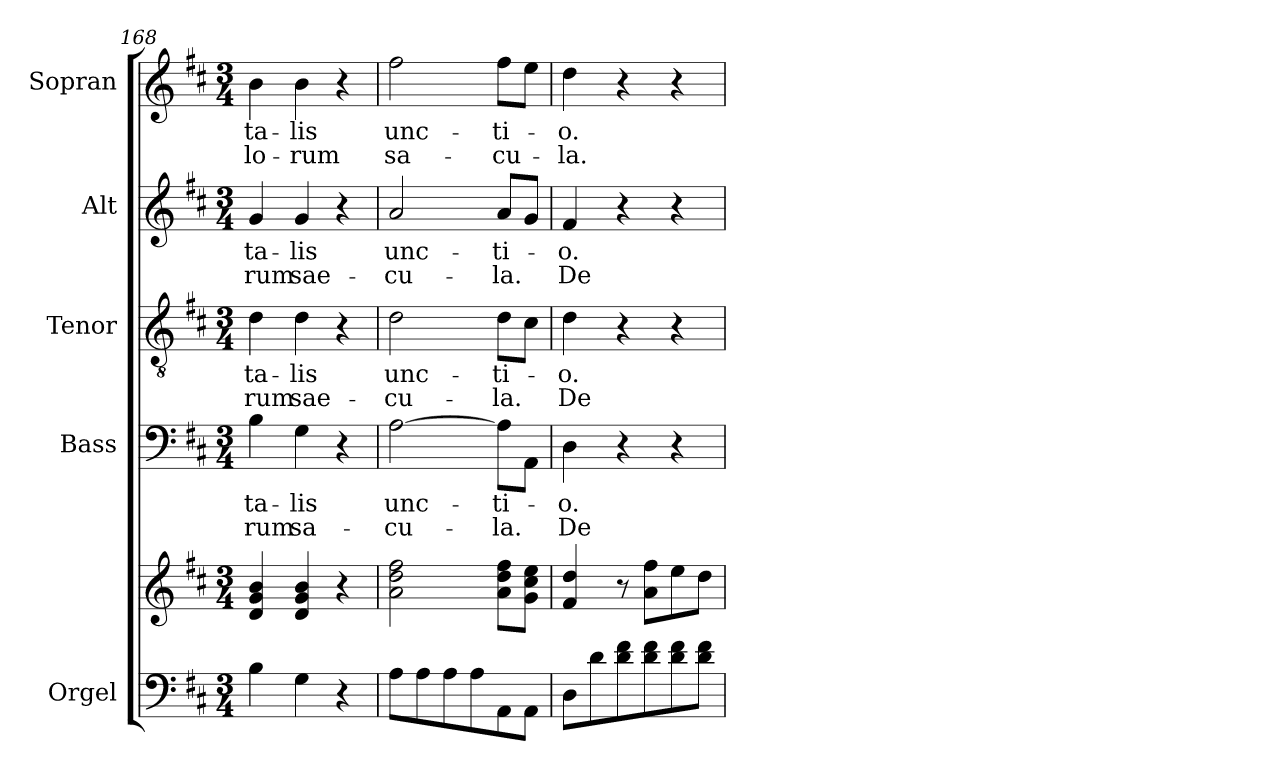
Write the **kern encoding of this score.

**kern	**kern	**kern	**text	**text	**kern	**text	**text	**kern	**text	**text	**kern	**text	**text
*part5	*part5	*part4	*part4	*part4	*part3	*part3	*part3	*part2	*part2	*part2	*part1	*part1	*part1
*staff6	*staff5	*staff4	*staff4	*staff4	*staff3	*staff3	*staff3	*staff2	*staff2	*staff2	*staff1	*staff1	*staff1
*I"Orgel	*	*I"Bass	*	*	*I"Tenor	*	*	*I"Alt	*	*	*I"Sopran	*	*
*I'Org.	*	*I'B.	*	*	*I'T.	*	*	*I'A.	*	*	*I'S.	*	*
*clefF4	*clefG2	*clefF4	*	*	*clefGv2	*	*	*clefG2	*	*	*clefG2	*	*
*k[f#c#]	*k[f#c#]	*k[f#c#]	*	*	*k[f#c#]	*	*	*k[f#c#]	*	*	*k[f#c#]	*	*
*D:	*D:	*D:	*	*	*D:	*	*	*D:	*	*	*D:	*	*
*M3/4	*M3/4	*M3/4	*	*	*M3/4	*	*	*M3/4	*	*	*M3/4	*	*
=168	=168	=168	=168	=168	=168	=168	=168	=168	=168	=168	=168	=168	=168
!	!	!	!LO:LY:b	!LO:LY:b	!	!LO:LY:b	!LO:LY:b	!	!LO:LY:b	!LO:LY:b	!	!LO:LY:b	!LO:LY:b
4B\	4d/ 4g/ 4b/	4B\	-ta-	-rum	4d\	-ta-	-rum	4g/	-ta-	-rum	4b\	-ta-	-lo-
!	!	!	!LO:LY:b	!LO:LY:b	!	!LO:LY:b	!LO:LY:b	!	!LO:LY:b	!LO:LY:b	!	!LO:LY:b	!LO:LY:b
4G\	4d/ 4g/ 4b/	4G\	-lis	sa-	4d\	-lis	sae-	4g/	-lis	sae-	4b\	-lis	-rum
4r	4r	4r	.	.	4r	.	.	4r	.	.	4r	.	.
=169	=169	=169	=169	=169	=169	=169	=169	=169	=169	=169	=169	=169	=169
!	!	!	!LO:LY:b	!LO:LY:b	!	!LO:LY:b	!LO:LY:b	!	!LO:LY:b	!LO:LY:b	!	!LO:LY:b	!LO:LY:b
8A\L	2a\ 2dd\ 2ff#\	[2A\	unc-	-cu-	2d\	unc-	-cu-	2a/	unc-	-cu-	2ff#\	unc-	sa-
8A\	.	.	.	.	.	.	.	.	.	.	.	.	.
8A\	.	.	.	.	.	.	.	.	.	.	.	.	.
8A\	.	.	.	.	.	.	.	.	.	.	.	.	.
!	!	!	!LO:LY:b	!LO:LY:b	!	!LO:LY:b	!LO:LY:b	!	!LO:LY:b	!LO:LY:b	!	!LO:LY:b	!LO:LY:b
8AA\	8a\ 8dd\ 8ff#\L	8A\L]	-ti-	-la.	8d\L	-ti-	-la.	8a/L	-ti-	-la.	8ff#\L	-ti-	-cu-
8AA\J	8g\ 8cc#\ 8ee\J	8AA\J	.	.	8c#\J	.	.	8g/J	.	.	8ee\J	.	.
=170	=170	=170	=170	=170	=170	=170	=170	=170	=170	=170	=170	=170	=170
!	!	!	!LO:LY:b	!LO:LY:b	!	!LO:LY:b	!LO:LY:b	!	!LO:LY:b	!LO:LY:b	!	!LO:LY:b	!LO:LY:b
8D\L	4f#/ 4dd/	4D\	-o.	De-	4d\	-o.	De-	4f#/	-o.	De-	4dd\	-o.	-la.
8d\	.	.	.	.	.	.	.	.	.	.	.	.	.
8d\ 8f#\	8r	4r	.	.	4r	.	.	4r	.	.	4r	.	.
8d\ 8f#\	8a\ 8ff#\L	.	.	.	.	.	.	.	.	.	.	.	.
8d\ 8f#\	8ee\	4r	.	.	4r	.	.	4r	.	.	4r	.	.
8d\ 8f#\J	8dd\J	.	.	.	.	.	.	.	.	.	.	.	.
=	=	=	=	=	=	=	=	=	=	=	=	=	=
*-	*-	*-	*-	*-	*-	*-	*-	*-	*-	*-	*-	*-	*-
